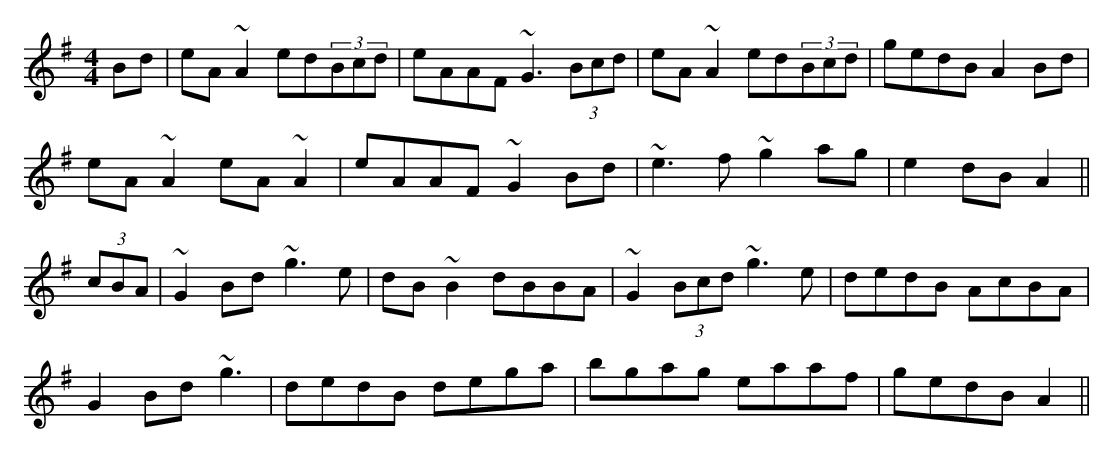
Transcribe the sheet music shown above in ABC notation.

X:1
M:4/4
K:Ador
Bd|eA ~A2 ed(3Bcd|eAAF ~G3 (3Bcd|eA ~A2 ed(3Bcd|gedB A2 Bd|
eA ~A2 eA ~A2|eAAF ~G2 Bd|~e3 f ~g2 ag|e2 dB A2||
(3cBA|~G2 Bd ~g3 e|dB ~B2 dBBA|~G2 (3Bcd ~g3 e|dedB AcBA|
G2 Bd ~g3|dedB dega|bgag eaaf|gedB A2||
